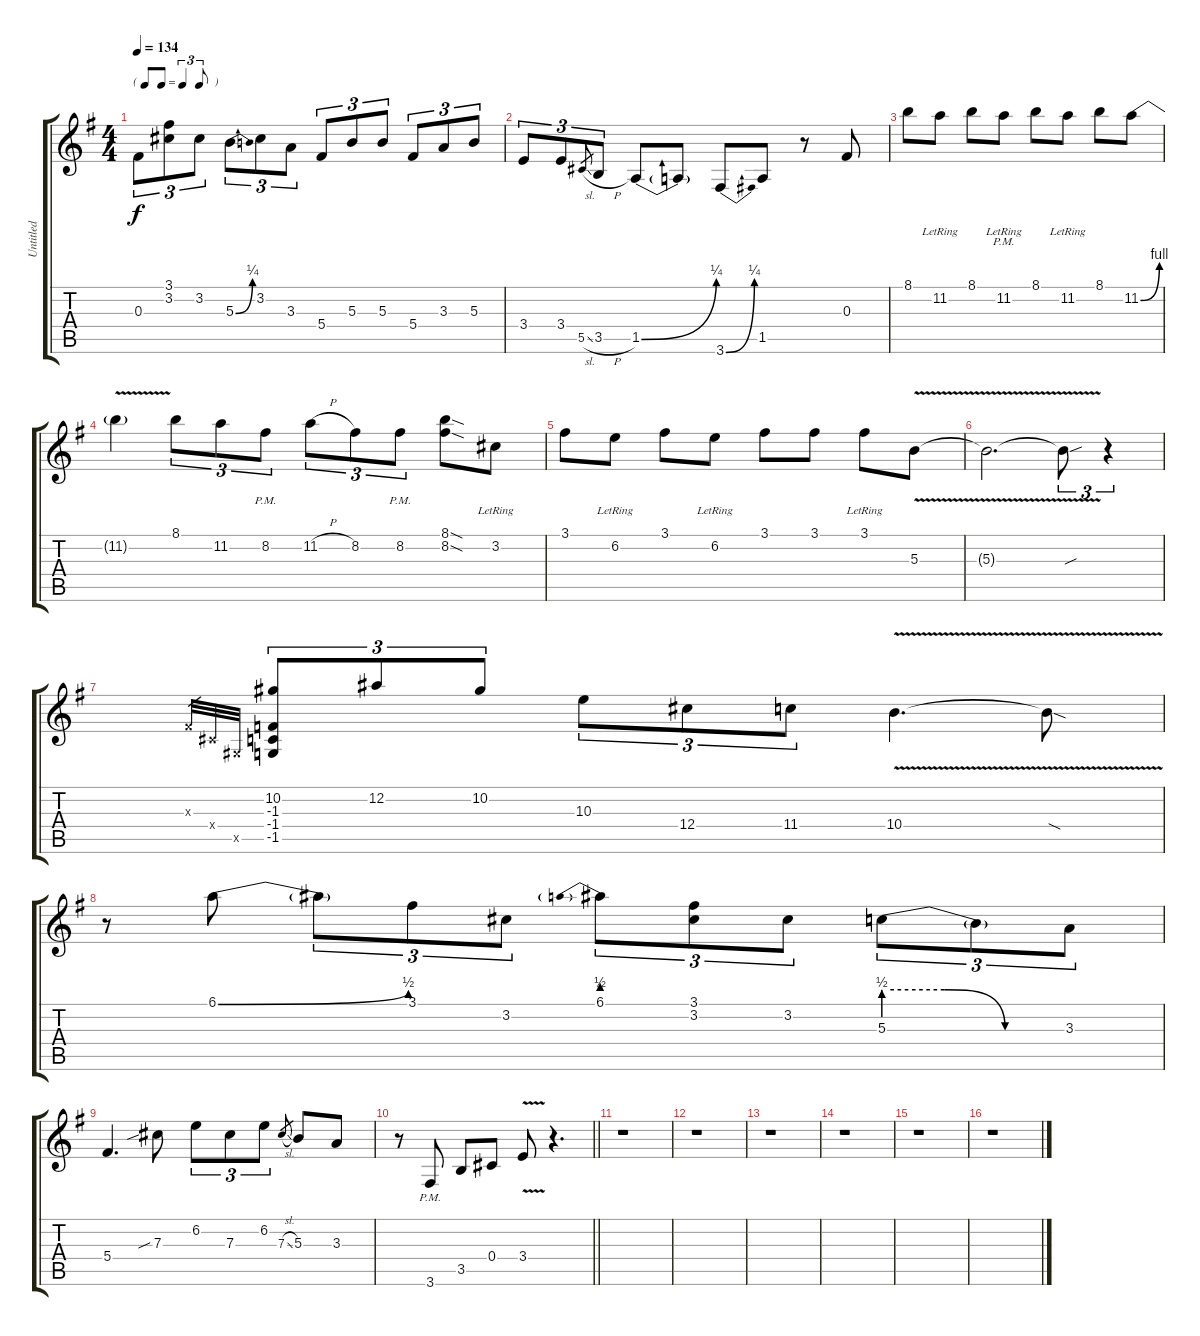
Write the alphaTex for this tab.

\track ("Untitled" "Untitled") {instrument distortionguitar}
\staff {score tabs}
\tuning (Eb4 Bb3 Gb3 Db3 Ab2 Eb2) {hide}
\ts (4 4)
\tf triplet8th
\tempo 134
\clef g2
\ks g
0.3.8{tu (3 2) dy f} (3.1 3.2).8{tu (3 2)} 3.2.8{tu (3 2)} 5.3{be (bend 0 0 60 1)}.8{tu (3 2)} 3.2.8{tu (3 2)} 3.3.8{tu (3 2)} 5.4.8{tu (3 2)} 5.3.8{tu (3 2)} 5.3.8{tu (3 2)} 5.4.8{tu (3 2)} 3.3.8{tu (3 2)} 5.3.8{tu (3 2)} |
3.4.8{tu (3 2)} 3.4.8{tu (3 2)} 5.5{sl}.8{gr} 3.5{h}.8{tu (3 2)} 1.5{be (bend 0 0 60 1)}.8 1.5{t}.8 3.6{be (bend 0 0 60 1)}.8 1.5.8 r.8 0.3.8 |
8.1.8 11.2{lr}.8 8.1.8 11.2{pm lr}.8 8.1.8 11.2{lr}.8 8.1.8 11.2{be (bend 0 0 60 4)}.8 |
11.2{v t}.4 8.1.8{tu (3 2)} 11.2.8{tu (3 2)} 8.2{pm}.8{tu (3 2)} 11.2{h}.8{tu (3 2)} 8.2.8{tu (3 2)} 8.2{pm}.8{tu (3 2)} (8.1{sod} 8.2{sod}).8 3.2{lr}.8 |
3.1.8 6.2{lr}.8 3.1.8 6.2{lr}.8 3.1.8 3.1.8 3.1{lr}.8 5.3{v}.8 |
5.3{v t}.2{d} 5.3{sou t}.8{tu (3 2)} r.4{tu (3 2)} |
0.3{x}.32{gr} 0.4{x}.32{gr} 0.5{x}.32{gr} (10.2 -1.3 -1.4 -1.5).8{tu (3 2)} 12.2.8{tu (3 2)} 10.2.8{tu (3 2)} 10.3.8{tu (3 2)} 12.4.8{tu (3 2)} 11.4.8{tu (3 2)} 10.4{v}.4{d} 10.4{sod t}.8 |
r.8 6.1{be (bend 0 0 60 2)}.8 6.1{t}.8{tu (3 2)} 3.1.8{tu (3 2)} 3.2.8{tu (3 2)} 6.1{be (prebend 0 2 60 2)}.8{tu (3 2)} (3.1 3.2).8{tu (3 2)} 3.2.8{tu (3 2)} 5.3{be (custom 0 2 20 2 40 0 60 0)}.8{tu (3 2)} 5.3{t}.8{tu (3 2)} 3.3.8{tu (3 2)} |
5.4.4{d} 7.3{sib}.8 6.2.8{tu (3 2)} 7.3.8{tu (3 2)} 6.2.8{tu (3 2)} 7.3{sl}.8{gr} 5.3.8 3.3.8 |
\barLineRight lightlight
r.8 3.6{pm}.8 3.5.8 0.4.8 3.4{v}.8 r.4{d} |
r.1 |
r.1 |
r.1 |
r.1 |
r.1 |
r.1
